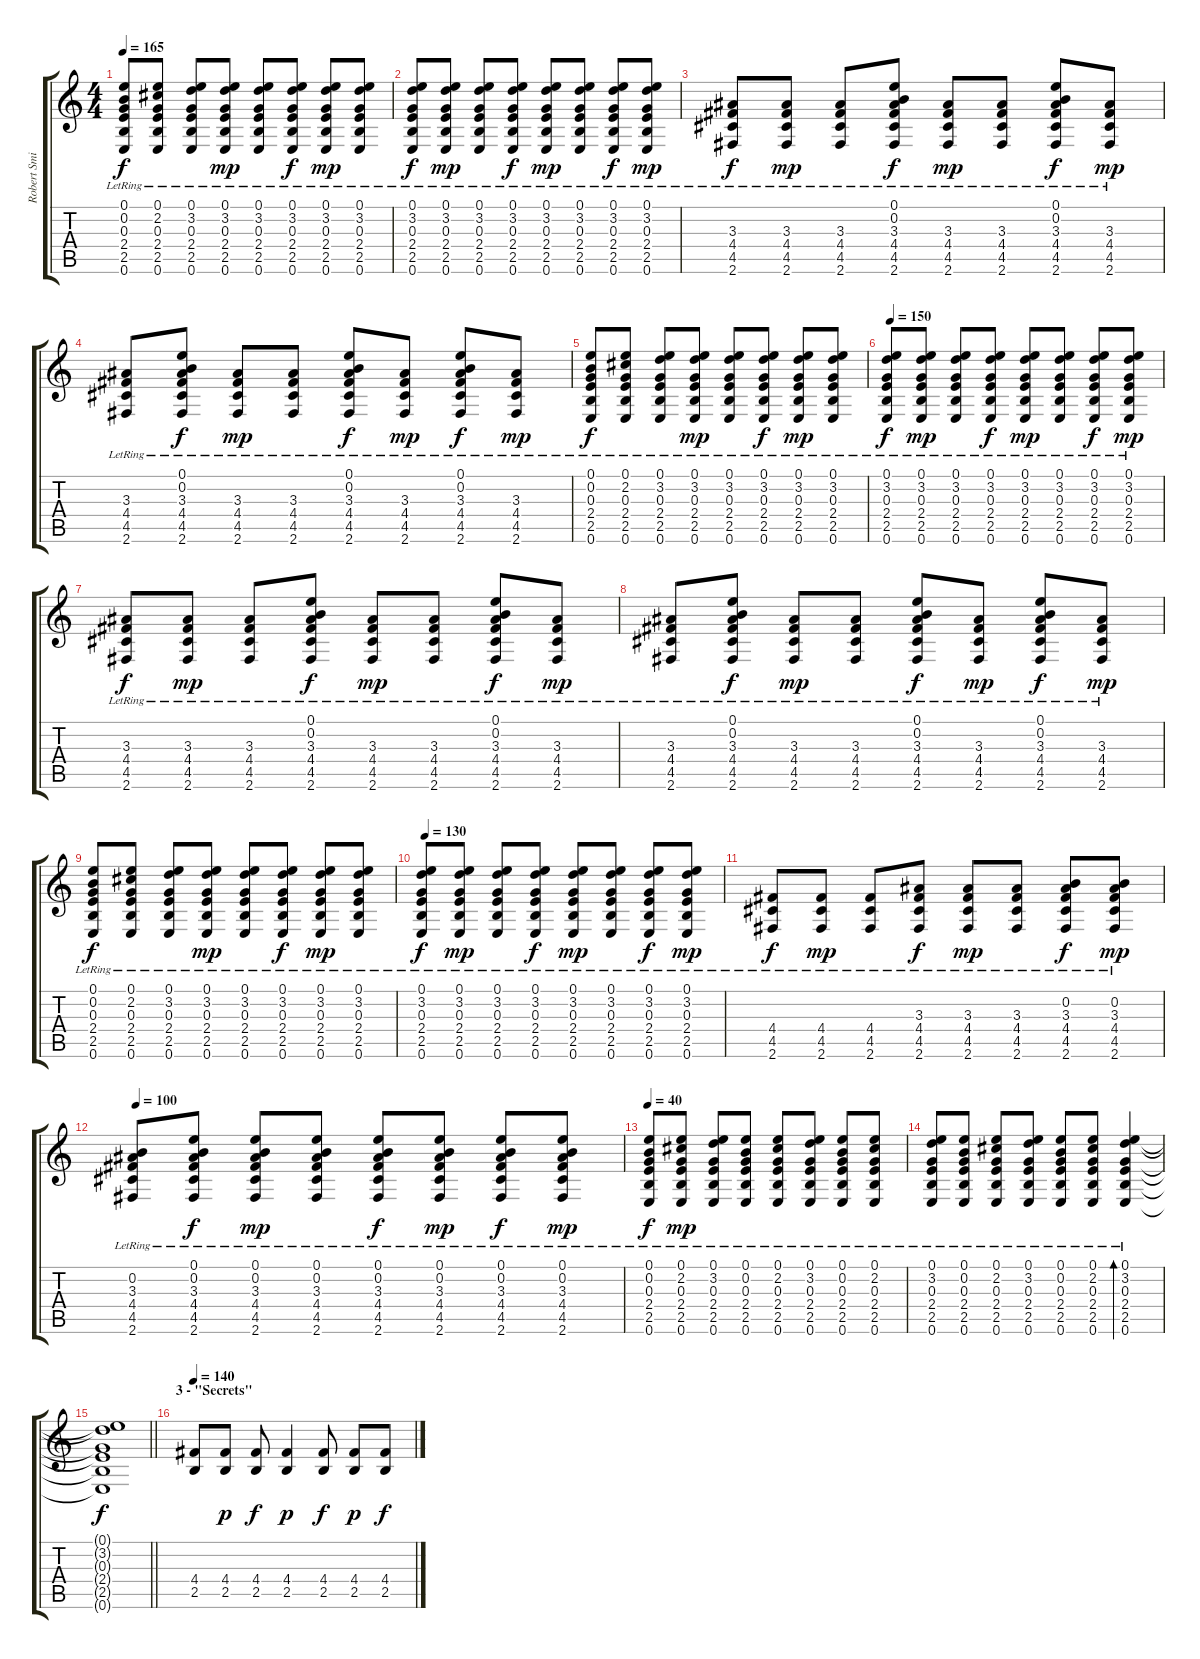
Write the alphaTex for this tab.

\track ("Robert Smith 1" "Robert Smi") {instrument electricguitarclean}
\staff {score tabs}
\tuning (E4 B3 G3 D3 A2 E2) {hide}
\ts (4 4)
\tempo 165
\clef g2
\ks c
(0.1{lr} 0.2{lr} 0.3{lr} 2.4{lr} 2.5{lr} 0.6{lr}).8{dy f} (0.1{lr} 2.2{lr} 0.3{lr} 2.4{lr} 2.5{lr} 0.6{lr}).8 (0.1{lr} 3.2{lr} 0.3{lr} 2.4{lr} 2.5{lr} 0.6{lr}).8 (0.1{lr} 3.2{lr} 0.3{lr} 2.4{lr} 2.5{lr} 0.6{lr}).8{dy mp} (0.1{lr} 3.2{lr} 0.3{lr} 2.4{lr} 2.5{lr} 0.6{lr}).8 (0.1{lr} 3.2{lr} 0.3{lr} 2.4{lr} 2.5{lr} 0.6{lr}).8{dy f} (0.1{lr} 3.2{lr} 0.3{lr} 2.4{lr} 2.5{lr} 0.6{lr}).8{dy mp} (0.1{lr} 3.2{lr} 0.3{lr} 2.4{lr} 2.5{lr} 0.6{lr}).8 |
(0.1{lr} 3.2{lr} 0.3{lr} 2.4{lr} 2.5{lr} 0.6{lr}).8{dy f} (0.1{lr} 3.2{lr} 0.3{lr} 2.4{lr} 2.5{lr} 0.6{lr}).8{dy mp} (0.1{lr} 3.2{lr} 0.3{lr} 2.4{lr} 2.5{lr} 0.6{lr}).8 (0.1{lr} 3.2{lr} 0.3{lr} 2.4{lr} 2.5{lr} 0.6{lr}).8{dy f} (0.1{lr} 3.2{lr} 0.3{lr} 2.4{lr} 2.5{lr} 0.6{lr}).8{dy mp} (0.1{lr} 3.2{lr} 0.3{lr} 2.4{lr} 2.5{lr} 0.6{lr}).8 (0.1{lr} 3.2{lr} 0.3{lr} 2.4{lr} 2.5{lr} 0.6{lr}).8{dy f} (0.1{lr} 3.2{lr} 0.3{lr} 2.4{lr} 2.5{lr} 0.6{lr}).8{dy mp} |
(3.3{lr} 4.4{lr} 4.5{lr} 2.6{lr}).8{dy f} (3.3{lr} 4.4{lr} 4.5{lr} 2.6{lr}).8{dy mp} (3.3{lr} 4.4{lr} 4.5{lr} 2.6{lr}).8 (0.1{lr} 0.2{lr} 3.3{lr} 4.4{lr} 4.5{lr} 2.6{lr}).8{dy f} (3.3{lr} 4.4{lr} 4.5{lr} 2.6{lr}).8{dy mp} (3.3{lr} 4.4{lr} 4.5{lr} 2.6{lr}).8 (0.1{lr} 0.2{lr} 3.3{lr} 4.4{lr} 4.5{lr} 2.6{lr}).8{dy f} (3.3{lr} 4.4{lr} 4.5{lr} 2.6{lr}).8{dy mp} |
(3.3{lr} 4.4{lr} 4.5{lr} 2.6{lr}).8 (0.1{lr} 0.2{lr} 3.3{lr} 4.4{lr} 4.5{lr} 2.6{lr}).8{dy f} (3.3{lr} 4.4{lr} 4.5{lr} 2.6{lr}).8{dy mp} (3.3{lr} 4.4{lr} 4.5{lr} 2.6{lr}).8 (0.1{lr} 0.2{lr} 3.3{lr} 4.4{lr} 4.5{lr} 2.6{lr}).8{dy f} (3.3{lr} 4.4{lr} 4.5{lr} 2.6{lr}).8{dy mp} (0.1{lr} 0.2{lr} 3.3{lr} 4.4{lr} 4.5{lr} 2.6{lr}).8{dy f} (3.3{lr} 4.4{lr} 4.5{lr} 2.6{lr}).8{dy mp} |
(0.1{lr} 0.2{lr} 0.3{lr} 2.4{lr} 2.5{lr} 0.6{lr}).8{dy f} (0.1{lr} 2.2{lr} 0.3{lr} 2.4{lr} 2.5{lr} 0.6{lr}).8 (0.1{lr} 3.2{lr} 0.3{lr} 2.4{lr} 2.5{lr} 0.6{lr}).8 (0.1{lr} 3.2{lr} 0.3{lr} 2.4{lr} 2.5{lr} 0.6{lr}).8{dy mp} (0.1{lr} 3.2{lr} 0.3{lr} 2.4{lr} 2.5{lr} 0.6{lr}).8 (0.1{lr} 3.2{lr} 0.3{lr} 2.4{lr} 2.5{lr} 0.6{lr}).8{dy f} (0.1{lr} 3.2{lr} 0.3{lr} 2.4{lr} 2.5{lr} 0.6{lr}).8{dy mp} (0.1{lr} 3.2{lr} 0.3{lr} 2.4{lr} 2.5{lr} 0.6{lr}).8 |
\tempo 150
(0.1{lr} 3.2{lr} 0.3{lr} 2.4{lr} 2.5{lr} 0.6{lr}).8{dy f} (0.1{lr} 3.2{lr} 0.3{lr} 2.4{lr} 2.5{lr} 0.6{lr}).8{dy mp} (0.1{lr} 3.2{lr} 0.3{lr} 2.4{lr} 2.5{lr} 0.6{lr}).8 (0.1{lr} 3.2{lr} 0.3{lr} 2.4{lr} 2.5{lr} 0.6{lr}).8{dy f} (0.1{lr} 3.2{lr} 0.3{lr} 2.4{lr} 2.5{lr} 0.6{lr}).8{dy mp} (0.1{lr} 3.2{lr} 0.3{lr} 2.4{lr} 2.5{lr} 0.6{lr}).8 (0.1{lr} 3.2{lr} 0.3{lr} 2.4{lr} 2.5{lr} 0.6{lr}).8{dy f} (0.1{lr} 3.2{lr} 0.3{lr} 2.4{lr} 2.5{lr} 0.6{lr}).8{dy mp} |
(3.3{lr} 4.4{lr} 4.5{lr} 2.6{lr}).8{dy f} (3.3{lr} 4.4{lr} 4.5{lr} 2.6{lr}).8{dy mp} (3.3{lr} 4.4{lr} 4.5{lr} 2.6{lr}).8 (0.1{lr} 0.2{lr} 3.3{lr} 4.4{lr} 4.5{lr} 2.6{lr}).8{dy f} (3.3{lr} 4.4{lr} 4.5{lr} 2.6{lr}).8{dy mp} (3.3{lr} 4.4{lr} 4.5{lr} 2.6{lr}).8 (0.1{lr} 0.2{lr} 3.3{lr} 4.4{lr} 4.5{lr} 2.6{lr}).8{dy f} (3.3{lr} 4.4{lr} 4.5{lr} 2.6{lr}).8{dy mp} |
(3.3{lr} 4.4{lr} 4.5{lr} 2.6{lr}).8 (0.1{lr} 0.2{lr} 3.3{lr} 4.4{lr} 4.5{lr} 2.6{lr}).8{dy f} (3.3{lr} 4.4{lr} 4.5{lr} 2.6{lr}).8{dy mp} (3.3{lr} 4.4{lr} 4.5{lr} 2.6{lr}).8 (0.1{lr} 0.2{lr} 3.3{lr} 4.4{lr} 4.5{lr} 2.6{lr}).8{dy f} (3.3{lr} 4.4{lr} 4.5{lr} 2.6{lr}).8{dy mp} (0.1{lr} 0.2{lr} 3.3{lr} 4.4{lr} 4.5{lr} 2.6{lr}).8{dy f} (3.3{lr} 4.4{lr} 4.5{lr} 2.6{lr}).8{dy mp} |
(0.1{lr} 0.2{lr} 0.3{lr} 2.4{lr} 2.5{lr} 0.6{lr}).8{dy f} (0.1{lr} 2.2{lr} 0.3{lr} 2.4{lr} 2.5{lr} 0.6{lr}).8 (0.1{lr} 3.2{lr} 0.3{lr} 2.4{lr} 2.5{lr} 0.6{lr}).8 (0.1{lr} 3.2{lr} 0.3{lr} 2.4{lr} 2.5{lr} 0.6{lr}).8{dy mp} (0.1{lr} 3.2{lr} 0.3{lr} 2.4{lr} 2.5{lr} 0.6{lr}).8 (0.1{lr} 3.2{lr} 0.3{lr} 2.4{lr} 2.5{lr} 0.6{lr}).8{dy f} (0.1{lr} 3.2{lr} 0.3{lr} 2.4{lr} 2.5{lr} 0.6{lr}).8{dy mp} (0.1{lr} 3.2{lr} 0.3{lr} 2.4{lr} 2.5{lr} 0.6{lr}).8 |
\tempo 130
(0.1{lr} 3.2{lr} 0.3{lr} 2.4{lr} 2.5{lr} 0.6{lr}).8{dy f} (0.1{lr} 3.2{lr} 0.3{lr} 2.4{lr} 2.5{lr} 0.6{lr}).8{dy mp} (0.1{lr} 3.2{lr} 0.3{lr} 2.4{lr} 2.5{lr} 0.6{lr}).8 (0.1{lr} 3.2{lr} 0.3{lr} 2.4{lr} 2.5{lr} 0.6{lr}).8{dy f} (0.1{lr} 3.2{lr} 0.3{lr} 2.4{lr} 2.5{lr} 0.6{lr}).8{dy mp} (0.1{lr} 3.2{lr} 0.3{lr} 2.4{lr} 2.5{lr} 0.6{lr}).8 (0.1{lr} 3.2{lr} 0.3{lr} 2.4{lr} 2.5{lr} 0.6{lr}).8{dy f} (0.1{lr} 3.2{lr} 0.3{lr} 2.4{lr} 2.5{lr} 0.6{lr}).8{dy mp} |
(4.4{lr} 4.5{lr} 2.6{lr}).8{dy f} (4.4{lr} 4.5{lr} 2.6{lr}).8{dy mp} (4.4{lr} 4.5{lr} 2.6{lr}).8 (3.3{lr} 4.4{lr} 4.5{lr} 2.6{lr}).8{dy f} (3.3{lr} 4.4{lr} 4.5{lr} 2.6{lr}).8{dy mp} (3.3{lr} 4.4{lr} 4.5{lr} 2.6{lr}).8 (0.2{lr} 3.3{lr} 4.4{lr} 4.5{lr} 2.6{lr}).8{dy f} (0.2{lr} 3.3{lr} 4.4{lr} 4.5{lr} 2.6{lr}).8{dy mp} |
\tempo 100
(0.2{lr} 3.3{lr} 4.4{lr} 4.5{lr} 2.6{lr}).8 (0.1{lr} 0.2{lr} 3.3{lr} 4.4{lr} 4.5{lr} 2.6{lr}).8{dy f} (0.1{lr} 0.2{lr} 3.3{lr} 4.4{lr} 4.5{lr} 2.6{lr}).8{dy mp} (0.1{lr} 0.2{lr} 3.3{lr} 4.4{lr} 4.5{lr} 2.6{lr}).8 (0.1{lr} 0.2{lr} 3.3{lr} 4.4{lr} 4.5{lr} 2.6{lr}).8{dy f} (0.1{lr} 0.2{lr} 3.3{lr} 4.4{lr} 4.5{lr} 2.6{lr}).8{dy mp} (0.1{lr} 0.2{lr} 3.3{lr} 4.4{lr} 4.5{lr} 2.6{lr}).8{dy f} (0.1{lr} 0.2{lr} 3.3{lr} 4.4{lr} 4.5{lr} 2.6{lr}).8{dy mp} |
\tempo 40
(0.1{lr} 0.2{lr} 0.3{lr} 2.4{lr} 2.5{lr} 0.6{lr}).8{dy f} (0.1{lr} 2.2{lr} 0.3{lr} 2.4{lr} 2.5{lr} 0.6{lr}).8{dy mp} (0.1{lr} 3.2{lr} 0.3{lr} 2.4{lr} 2.5{lr} 0.6{lr}).8 (0.1{lr} 0.2{lr} 0.3{lr} 2.4{lr} 2.5{lr} 0.6{lr}).8 (0.1{lr} 2.2{lr} 0.3{lr} 2.4{lr} 2.5{lr} 0.6{lr}).8 (0.1{lr} 3.2{lr} 0.3{lr} 2.4{lr} 2.5{lr} 0.6{lr}).8 (0.1{lr} 0.2{lr} 0.3{lr} 2.4{lr} 2.5{lr} 0.6{lr}).8 (0.1{lr} 2.2{lr} 0.3{lr} 2.4{lr} 2.5{lr} 0.6{lr}).8 |
(0.1{lr} 3.2{lr} 0.3{lr} 2.4{lr} 2.5{lr} 0.6{lr}).8 (0.1{lr} 0.2{lr} 0.3{lr} 2.4{lr} 2.5{lr} 0.6{lr}).8 (0.1{lr} 2.2{lr} 0.3{lr} 2.4{lr} 2.5{lr} 0.6{lr}).8 (0.1{lr} 3.2{lr} 0.3{lr} 2.4{lr} 2.5{lr} 0.6{lr}).8 (0.1{lr} 0.2{lr} 0.3{lr} 2.4{lr} 2.5{lr} 0.6{lr}).8 (0.1{lr} 2.2{lr} 0.3{lr} 2.4{lr} 2.5{lr} 0.6{lr}).8 (0.1{lr} 3.2{lr} 0.3{lr} 2.4{lr} 2.5{lr} 0.6{lr}).4{bd 120} |
\barLineRight lightlight
(0.1{t} 3.2{t} 0.3{t} 2.4{t} 2.5{t} 0.6{t}).1{dy f} |
\section ("" "3 - \"Secrets\"")
\tempo 140
(4.4 2.5).8 (4.4 2.5).8{dy p} (4.4 2.5).8{dy f} (4.4 2.5).4{dy p} (4.4 2.5).8{dy f} (4.4 2.5).8{dy p} (4.4 2.5).8{dy f}
